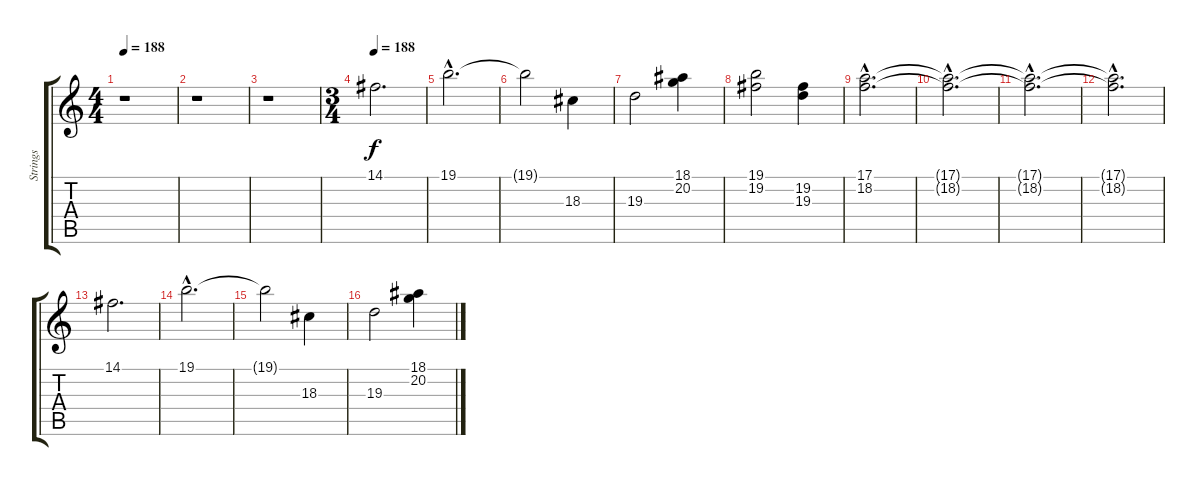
\track ("Strings" "Strings") {instrument stringensemble2}
\staff {score tabs}
\tuning (E4 B3 G3 D3 A2 E2) {hide}
\ts (4 4)
\tempo 188
\clef g2
\ks c
r.1{dy f} |
r.1 |
r.1 |
\ts (3 4)
\tempo 188
14.1.2{d} |
19.1{hac}.2{d} |
19.1{t}.2 18.3.4 |
19.3.2 (18.1 20.2).4 |
(19.1 19.2).2 (19.2 19.3).4 |
(17.1{hac} 18.2{hac}).2{d} |
(17.1{hac t} 18.2{hac t}).2{d} |
(17.1{hac t} 18.2{hac t}).2{d} |
(17.1{hac t} 18.2{hac t}).2{d} |
14.1.2{d} |
19.1{hac}.2{d} |
19.1{t}.2 18.3.4 |
19.3.2 (18.1 20.2).4
